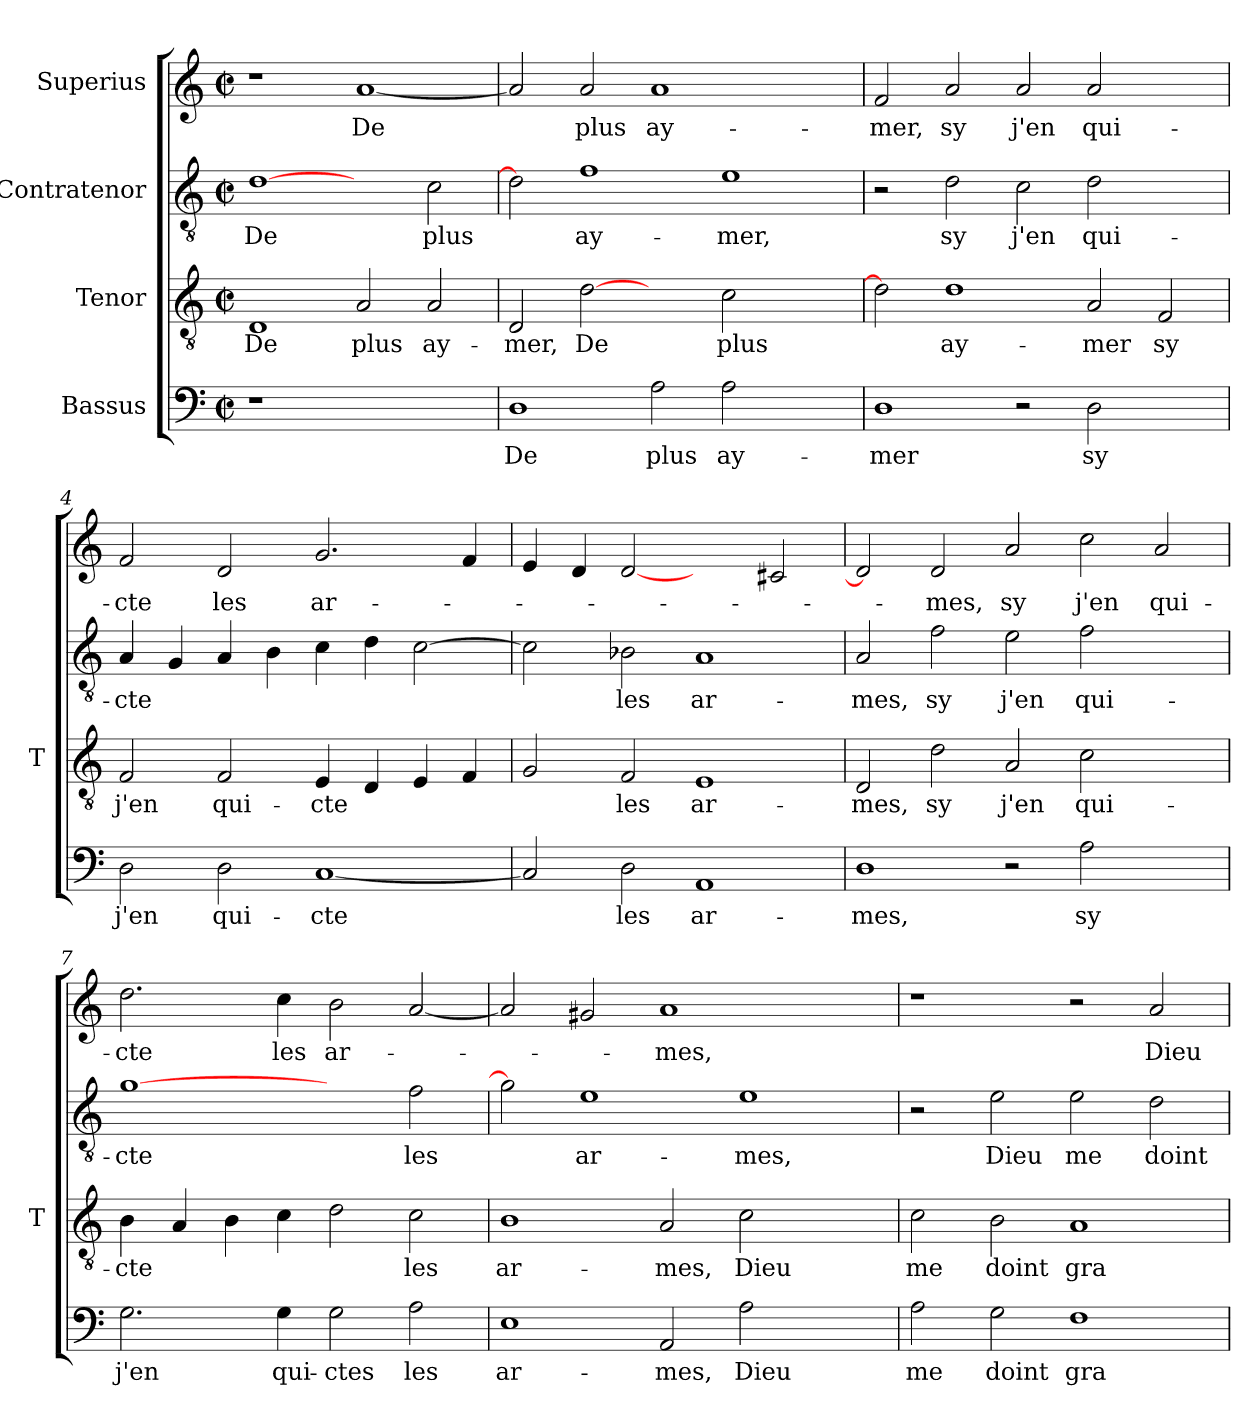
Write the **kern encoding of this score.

**kern	**text	**kern	**text	**kern	**text	**kern	**text
*part4	*part4	*part3	*part3	*part2	*part2	*part1	*part1
*staff4	*staff4	*staff3	*staff3	*staff2	*staff2	*staff1	*staff1
*I"Bassus	*	*I"Tenor	*	*I"Contratenor	*	*I"Superius	*
*	*	*I'T	*	*	*	*	*
*clefF4	*	*clefGv2	*	*clefGv2	*	*clefG2	*
*k[]	*	*k[]	*	*k[]	*	*k[]	*
*C:	*	*C:	*	*C:	*	*C:	*
*M2/2	*	*M2/2	*	*M2/2	*	*M2/2	*
*met(c|)	*	*met(c|)	*	*met(c|)	*	*met(c|)	*
=1	=1	=1	=1	=1	=1	=1	=1
1r	.	1D	-De	[1d	-De	1r	.
1ryy	.	2A	-plus	2ryy	.	[1a	-De
.	.	2A	ay-	2c	-plus	.	.
=2	=2	=2	=2	=2	=2	=2	=2
1D	-De	2D	-mer,	2d]	.	2a]	.
.	.	[2d	-De	1f	ay-	2a	-plus
2A	-plus	2ryy	.	.	.	1a	ay-
2A	ay-	2c	-plus	1e	-mer,	.	.
2ryy	.	2ryy	.	.	.	2ryy	.
=3	=3	=3	=3	=3	=3	=3	=3
1D	-mer	2d]	.	2r	.	2f	-mer,
.	.	1d	ay-	2d	-sy	2a	-sy
2r	.	.	.	2c	-j'en	2a	-j'en
2D	-sy	2A	-mer	2d	qui-	2a	qui-
2ryy	.	2F	-sy	2ryy	.	2ryy	.
=4	=4	=4	=4	=4	=4	=4	=4
2D	-j'en	2F	-j'en	4A	-cte	2f	-cte
.	.	.	.	4G	.	.	.
2D	qui-	2F	qui-	4A	.	2d	-les
.	.	.	.	4B	.	.	.
[1C	-cte	4E	-cte	4c	.	2.g	ar-
.	.	4D	.	4d	.	.	.
.	.	4E	.	[2c	.	.	.
.	.	4F	.	.	.	4f	.
=5	=5	=5	=5	=5	=5	=5	=5
2C]	.	2G	.	2c]	.	4e	.
.	.	.	.	.	.	4d	.
2D	-les	2F	-les	2B-X	-les	[2d	.
1AA	ar-	1E	ar-	1A	ar-	2ryy	.
.	.	.	.	.	.	2c#X	.
=6	=6	=6	=6	=6	=6	=6	=6
1D	-mes,	2D	-mes,	2A	-mes,	2d]	.
.	.	2d	-sy	2f	-sy	2d	-mes,
2r	.	2A	-j'en	2e	-j'en	2a	-sy
2A	-sy	2c	qui-	2f	qui-	2cc	-j'en
2ryy	.	2ryy	.	2ryy	.	2a	qui-
=7	=7	=7	=7	=7	=7	=7	=7
2.G	-j'en	4B	-cte	[1g	-cte	2.dd	-cte
.	.	4A	.	.	.	.	.
.	.	4B	.	.	.	.	.
4G	qui-	4c	.	.	.	4cc	-les
2G	-ctes	2d	.	2ryy	.	2b	ar-
2A	-les	2c	-les	2f	-les	[2a	.
!!LO:PB:g=z
=8	=8	=8	=8	=8	=8	=8	=8
1E	ar-	1B	ar-	2g]	.	2a]	.
.	.	.	.	1e	ar-	2g#X	.
2AA	-mes,	2A	-mes,	.	.	1a	-mes,
2A	-Dieu	2c	-Dieu	1e	-mes,	.	.
2ryy	.	2ryy	.	.	.	2ryy	.
=9	=9	=9	=9	=9	=9	=9	=9
2A	-me	2c	-me	2r	.	1r	.
2G	-doint	2B	-doint	2e	-Dieu	.	.
1F	gra-	1A	gra-	2e	-me	2r	.
.	.	.	.	2d	-doint	2a	-Dieu
=	=	=	=	=	=	=	=
*-	*-	*-	*-	*-	*-	*-	*-
